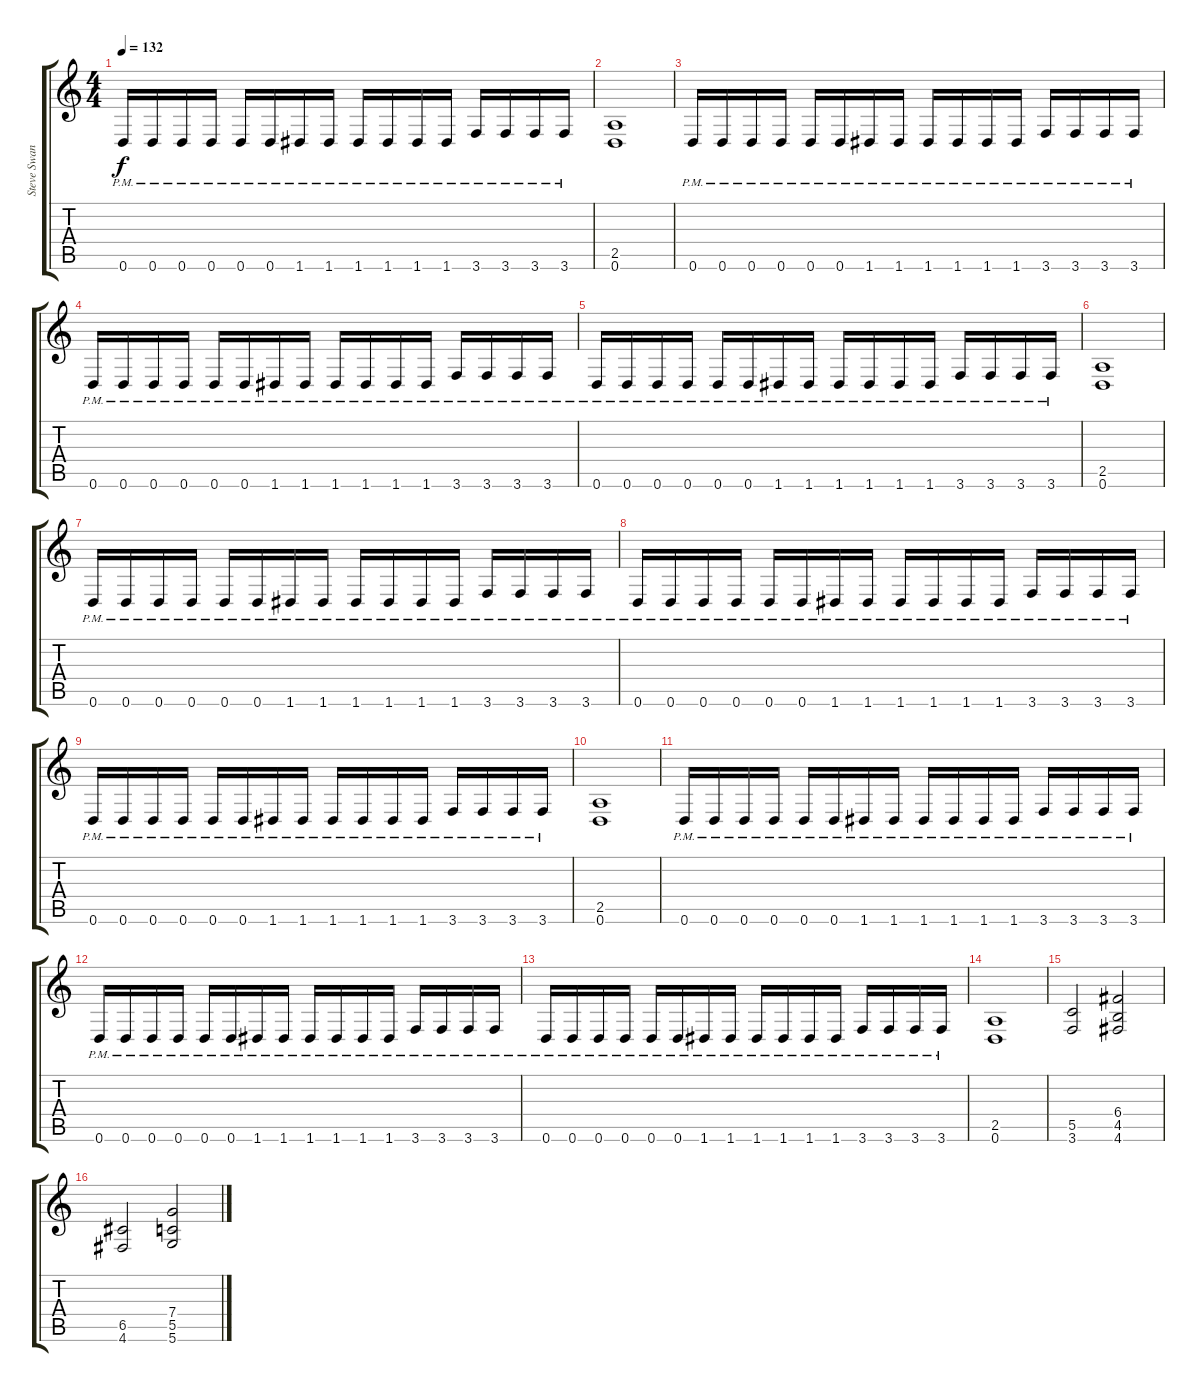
\track ("Steve Swanson (Rythm Guitar+Solo)" "Steve Swan") {instrument overdrivenguitar}
\staff {score tabs}
\tuning (D4 A3 F3 C3 G2 D2) {hide}
\ts (4 4)
\tempo 132
\clef g2
\ks c
0.6{pm}.16{dy f} 0.6{pm}.16 0.6{pm}.16 0.6{pm}.16 0.6{pm}.16 0.6{pm}.16 1.6{pm}.16 1.6{pm}.16 1.6{pm}.16 1.6{pm}.16 1.6{pm}.16 1.6{pm}.16 3.6{pm}.16 3.6{pm}.16 3.6{pm}.16 3.6{pm}.16 |
(2.5 0.6).1 |
0.6{pm}.16 0.6{pm}.16 0.6{pm}.16 0.6{pm}.16 0.6{pm}.16 0.6{pm}.16 1.6{pm}.16 1.6{pm}.16 1.6{pm}.16 1.6{pm}.16 1.6{pm}.16 1.6{pm}.16 3.6{pm}.16 3.6{pm}.16 3.6{pm}.16 3.6{pm}.16 |
0.6{pm}.16 0.6{pm}.16 0.6{pm}.16 0.6{pm}.16 0.6{pm}.16 0.6{pm}.16 1.6{pm}.16 1.6{pm}.16 1.6{pm}.16 1.6{pm}.16 1.6{pm}.16 1.6{pm}.16 3.6{pm}.16 3.6{pm}.16 3.6{pm}.16 3.6{pm}.16 |
0.6{pm}.16 0.6{pm}.16 0.6{pm}.16 0.6{pm}.16 0.6{pm}.16 0.6{pm}.16 1.6{pm}.16 1.6{pm}.16 1.6{pm}.16 1.6{pm}.16 1.6{pm}.16 1.6{pm}.16 3.6{pm}.16 3.6{pm}.16 3.6{pm}.16 3.6{pm}.16 |
(2.5 0.6).1 |
0.6{pm}.16 0.6{pm}.16 0.6{pm}.16 0.6{pm}.16 0.6{pm}.16 0.6{pm}.16 1.6{pm}.16 1.6{pm}.16 1.6{pm}.16 1.6{pm}.16 1.6{pm}.16 1.6{pm}.16 3.6{pm}.16 3.6{pm}.16 3.6{pm}.16 3.6{pm}.16 |
0.6{pm}.16 0.6{pm}.16 0.6{pm}.16 0.6{pm}.16 0.6{pm}.16 0.6{pm}.16 1.6{pm}.16 1.6{pm}.16 1.6{pm}.16 1.6{pm}.16 1.6{pm}.16 1.6{pm}.16 3.6{pm}.16 3.6{pm}.16 3.6{pm}.16 3.6{pm}.16 |
0.6{pm}.16 0.6{pm}.16 0.6{pm}.16 0.6{pm}.16 0.6{pm}.16 0.6{pm}.16 1.6{pm}.16 1.6{pm}.16 1.6{pm}.16 1.6{pm}.16 1.6{pm}.16 1.6{pm}.16 3.6{pm}.16 3.6{pm}.16 3.6{pm}.16 3.6{pm}.16 |
(2.5 0.6).1 |
0.6{pm}.16 0.6{pm}.16 0.6{pm}.16 0.6{pm}.16 0.6{pm}.16 0.6{pm}.16 1.6{pm}.16 1.6{pm}.16 1.6{pm}.16 1.6{pm}.16 1.6{pm}.16 1.6{pm}.16 3.6{pm}.16 3.6{pm}.16 3.6{pm}.16 3.6{pm}.16 |
0.6{pm}.16 0.6{pm}.16 0.6{pm}.16 0.6{pm}.16 0.6{pm}.16 0.6{pm}.16 1.6{pm}.16 1.6{pm}.16 1.6{pm}.16 1.6{pm}.16 1.6{pm}.16 1.6{pm}.16 3.6{pm}.16 3.6{pm}.16 3.6{pm}.16 3.6{pm}.16 |
0.6{pm}.16 0.6{pm}.16 0.6{pm}.16 0.6{pm}.16 0.6{pm}.16 0.6{pm}.16 1.6{pm}.16 1.6{pm}.16 1.6{pm}.16 1.6{pm}.16 1.6{pm}.16 1.6{pm}.16 3.6{pm}.16 3.6{pm}.16 3.6{pm}.16 3.6{pm}.16 |
(2.5 0.6).1 |
(5.5 3.6).2 (6.4 4.5 4.6).2 |
(6.5 4.6).2 (7.4 5.5 5.6).2
